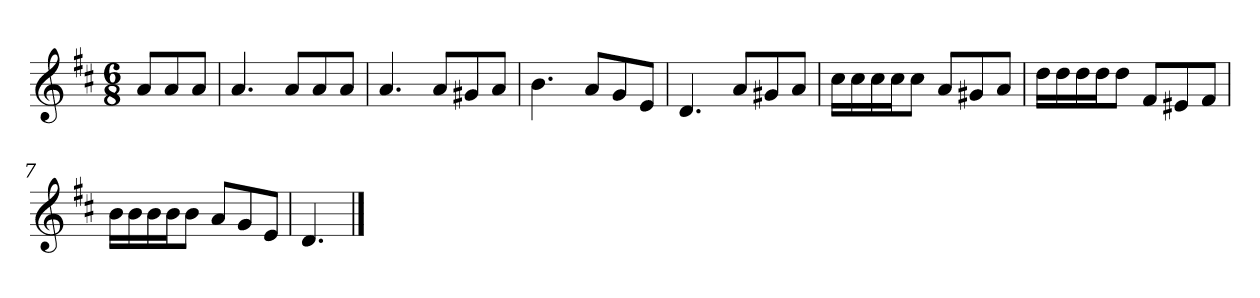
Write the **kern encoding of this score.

**kern
*part1
*staff1
*clefG2
*k[f#c#]
*D:
*M6/8
*MM120
=
8a/L
8a/
8a/J
=1
4.a
8a/L
8a/
8a/J
=2
4.a
8a/L
8g#X/
8a/J
=3
4.b
8a/L
8g/
8e/J
=4
4.d
8a/L
8g#X/
8a/J
=5
16cc#\LL
16cc#\
16cc#\
16cc#\J
8cc#\J
8a/L
8g#X/
8a/J
=6
16dd\LL
16dd\
16dd\
16dd\J
8dd\J
8f#/L
8e#X/
8f#/J
=7
16b\LL
16b\
16b\
16b\J
8b\J
8a/L
8g/
8e/J
=8
4.d
==
*-
